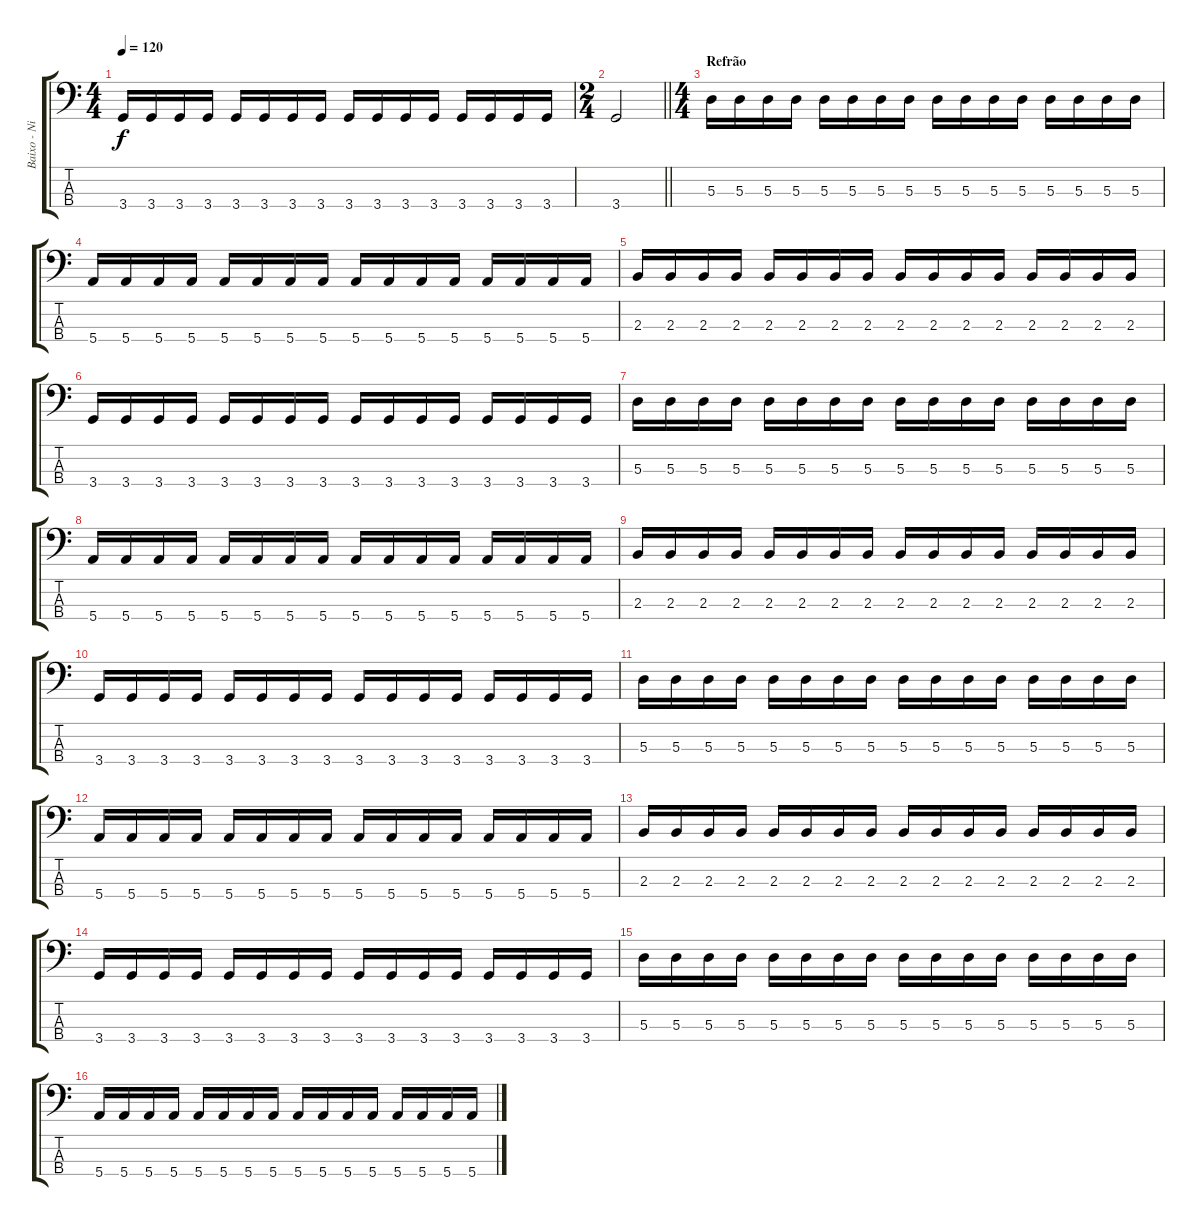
\track ("Baixo - Nikola" "Baixo - Ni") {instrument electricbasspick}
\staff {score tabs}
\tuning (G2 D2 A1 E1) {hide}
\ts (4 4)
\tempo 120
\clef f4
\ks c
3.4.16{dy f} 3.4.16 3.4.16 3.4.16 3.4.16 3.4.16 3.4.16 3.4.16 3.4.16 3.4.16 3.4.16 3.4.16 3.4.16 3.4.16 3.4.16 3.4.16 |
\ts (2 4)
\barLineRight lightlight
3.4.2 |
\ts (4 4)
\section ("" "Refrão")
5.3.16 5.3.16 5.3.16 5.3.16 5.3.16 5.3.16 5.3.16 5.3.16 5.3.16 5.3.16 5.3.16 5.3.16 5.3.16 5.3.16 5.3.16 5.3.16 |
5.4.16 5.4.16 5.4.16 5.4.16 5.4.16 5.4.16 5.4.16 5.4.16 5.4.16 5.4.16 5.4.16 5.4.16 5.4.16 5.4.16 5.4.16 5.4.16 |
2.3.16 2.3.16 2.3.16 2.3.16 2.3.16 2.3.16 2.3.16 2.3.16 2.3.16 2.3.16 2.3.16 2.3.16 2.3.16 2.3.16 2.3.16 2.3.16 |
3.4.16 3.4.16 3.4.16 3.4.16 3.4.16 3.4.16 3.4.16 3.4.16 3.4.16 3.4.16 3.4.16 3.4.16 3.4.16 3.4.16 3.4.16 3.4.16 |
5.3.16 5.3.16 5.3.16 5.3.16 5.3.16 5.3.16 5.3.16 5.3.16 5.3.16 5.3.16 5.3.16 5.3.16 5.3.16 5.3.16 5.3.16 5.3.16 |
5.4.16 5.4.16 5.4.16 5.4.16 5.4.16 5.4.16 5.4.16 5.4.16 5.4.16 5.4.16 5.4.16 5.4.16 5.4.16 5.4.16 5.4.16 5.4.16 |
2.3.16 2.3.16 2.3.16 2.3.16 2.3.16 2.3.16 2.3.16 2.3.16 2.3.16 2.3.16 2.3.16 2.3.16 2.3.16 2.3.16 2.3.16 2.3.16 |
3.4.16 3.4.16 3.4.16 3.4.16 3.4.16 3.4.16 3.4.16 3.4.16 3.4.16 3.4.16 3.4.16 3.4.16 3.4.16 3.4.16 3.4.16 3.4.16 |
5.3.16 5.3.16 5.3.16 5.3.16 5.3.16 5.3.16 5.3.16 5.3.16 5.3.16 5.3.16 5.3.16 5.3.16 5.3.16 5.3.16 5.3.16 5.3.16 |
5.4.16 5.4.16 5.4.16 5.4.16 5.4.16 5.4.16 5.4.16 5.4.16 5.4.16 5.4.16 5.4.16 5.4.16 5.4.16 5.4.16 5.4.16 5.4.16 |
2.3.16 2.3.16 2.3.16 2.3.16 2.3.16 2.3.16 2.3.16 2.3.16 2.3.16 2.3.16 2.3.16 2.3.16 2.3.16 2.3.16 2.3.16 2.3.16 |
3.4.16 3.4.16 3.4.16 3.4.16 3.4.16 3.4.16 3.4.16 3.4.16 3.4.16 3.4.16 3.4.16 3.4.16 3.4.16 3.4.16 3.4.16 3.4.16 |
5.3.16 5.3.16 5.3.16 5.3.16 5.3.16 5.3.16 5.3.16 5.3.16 5.3.16 5.3.16 5.3.16 5.3.16 5.3.16 5.3.16 5.3.16 5.3.16 |
5.4.16 5.4.16 5.4.16 5.4.16 5.4.16 5.4.16 5.4.16 5.4.16 5.4.16 5.4.16 5.4.16 5.4.16 5.4.16 5.4.16 5.4.16 5.4.16
